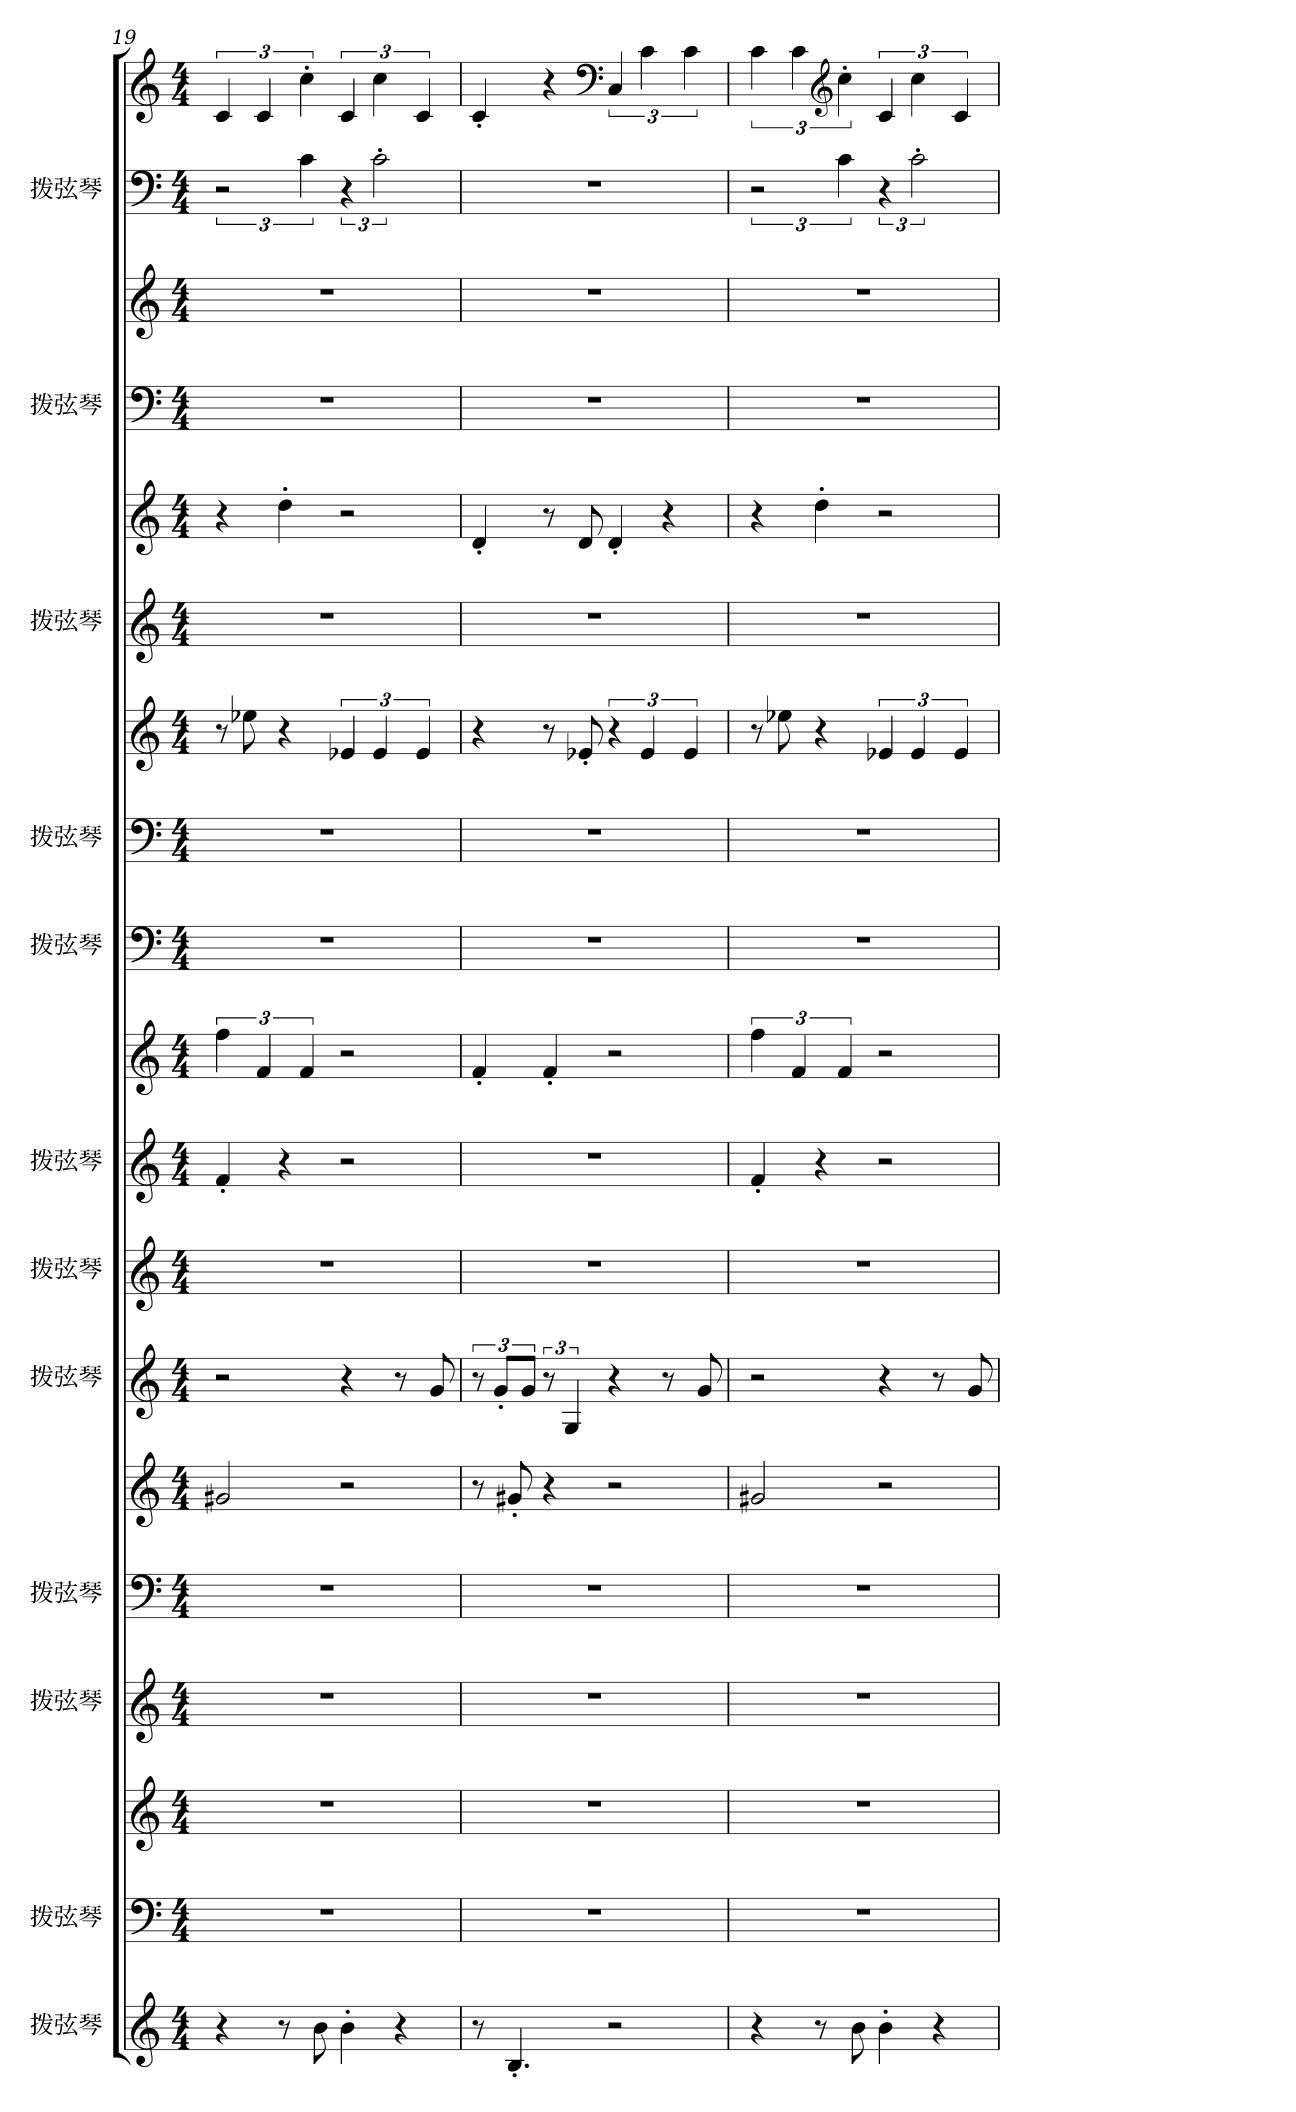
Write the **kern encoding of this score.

**kern	**kern	**kern	**kern	**kern	**kern	**kern	**kern	**kern	**kern	**kern	**kern	**kern	**kern	**kern	**kern	**kern	**kern	**kern
*part12	*part11	*part11	*part10	*part9	*part9	*part8	*part7	*part6	*part6	*part5	*part4	*part4	*part3	*part3	*part2	*part2	*part1	*part1
*staff19	*staff18	*staff17	*staff16	*staff15	*staff14	*staff13	*staff12	*staff11	*staff10	*staff9	*staff8	*staff7	*staff6	*staff5	*staff4	*staff3	*staff2	*staff1
*I"拨弦琴	*I"拨弦琴	*	*I"拨弦琴	*I"拨弦琴	*	*I"拨弦琴	*I"拨弦琴	*I"拨弦琴	*	*I"拨弦琴	*I"拨弦琴	*	*I"拨弦琴	*	*I"拨弦琴	*	*I"拨弦琴	*
!!LO:PB:g=z
*clefG2	*clefF4	*clefG2	*clefG2	*clefF4	*clefG2	*clefG2	*clefG2	*clefG2	*clefG2	*clefF4	*clefF4	*clefG2	*clefG2	*clefG2	*clefF4	*clefG2	*clefF4	*clefG2
*k[]	*k[]	*k[]	*k[]	*k[]	*k[]	*k[]	*k[]	*k[]	*k[]	*k[]	*k[]	*k[]	*k[]	*k[]	*k[]	*k[]	*k[]	*k[]
*M4/4	*M4/4	*M4/4	*M4/4	*M4/4	*M4/4	*M4/4	*M4/4	*M4/4	*M4/4	*M4/4	*M4/4	*M4/4	*M4/4	*M4/4	*M4/4	*M4/4	*M4/4	*M4/4
=19	=19	=19	=19	=19	=19	=19	=19	=19	=19	=19	=19	=19	=19	=19	=19	=19	=19	=19
4r	1r	1r	1r	1r	2g#X/	2r	1r	4f'/	6ff\	1r	1r	8r	1r	4r	1r	1r	3r	6c/
.	.	.	.	.	.	.	.	.	.	.	.	8ee-X\	.	.	.	.	.	.
.	.	.	.	.	.	.	.	.	6f/	.	.	.	.	.	.	.	.	6c/
8r	.	.	.	.	.	.	.	4r	.	.	.	4r	.	4dd'\	.	.	.	.
.	.	.	.	.	.	.	.	.	6f/	.	.	.	.	.	.	.	6c\	6cc'\
8b\	.	.	.	.	.	.	.	.	.	.	.	.	.	.	.	.	.	.
4b'\	.	.	.	.	2r	4r	.	2r	2r	.	.	6e-X/	.	2r	.	.	6r	6c/
.	.	.	.	.	.	.	.	.	.	.	.	6e-/	.	.	.	.	3c'\	6cc\
4r	.	.	.	.	.	8r	.	.	.	.	.	.	.	.	.	.	.	.
.	.	.	.	.	.	.	.	.	.	.	.	6e-/	.	.	.	.	.	6c/
.	.	.	.	.	.	8g/	.	.	.	.	.	.	.	.	.	.	.	.
=20	=20	=20	=20	=20	=20	=20	=20	=20	=20	=20	=20	=20	=20	=20	=20	=20	=20	=20
8r	1r	1r	1r	1r	8r	12r	1r	1r	4f'/	1r	1r	4r	1r	4d'/	1r	1r	1r	4c'/
.	.	.	.	.	.	12g'/L	.	.	.	.	.	.	.	.	.	.	.	.
4.B'/	.	.	.	.	8g#X'/	.	.	.	.	.	.	.	.	.	.	.	.	.
.	.	.	.	.	.	12g/J	.	.	.	.	.	.	.	.	.	.	.	.
.	.	.	.	.	4r	12r	.	.	4f'/	.	.	8r	.	8r	.	.	.	4r
.	.	.	.	.	.	6G/	.	.	.	.	.	.	.	.	.	.	.	.
.	.	.	.	.	.	.	.	.	.	.	.	8e-X'/	.	8d/	.	.	.	.
*	*	*	*	*	*	*	*	*	*	*	*	*	*	*	*	*	*	*clefF4
2r	.	.	.	.	2r	4r	.	.	2r	.	.	6r	.	4d'/	.	.	.	6C/
.	.	.	.	.	.	.	.	.	.	.	.	6e-/	.	.	.	.	.	6c\
.	.	.	.	.	.	8r	.	.	.	.	.	.	.	4r	.	.	.	.
.	.	.	.	.	.	.	.	.	.	.	.	6e-/	.	.	.	.	.	6c\
.	.	.	.	.	.	8g/	.	.	.	.	.	.	.	.	.	.	.	.
=21	=21	=21	=21	=21	=21	=21	=21	=21	=21	=21	=21	=21	=21	=21	=21	=21	=21	=21
4r	1r	1r	1r	1r	2g#X/	2r	1r	4f'/	6ff\	1r	1r	8r	1r	4r	1r	1r	3r	6c\
.	.	.	.	.	.	.	.	.	.	.	.	8ee-X\	.	.	.	.	.	.
.	.	.	.	.	.	.	.	.	6f/	.	.	.	.	.	.	.	.	6c\
8r	.	.	.	.	.	.	.	4r	.	.	.	4r	.	4dd'\	.	.	.	.
*	*	*	*	*	*	*	*	*	*	*	*	*	*	*	*	*	*	*clefG2
.	.	.	.	.	.	.	.	.	6f/	.	.	.	.	.	.	.	6c\	6cc'\
8b\	.	.	.	.	.	.	.	.	.	.	.	.	.	.	.	.	.	.
4b'\	.	.	.	.	2r	4r	.	2r	2r	.	.	6e-X/	.	2r	.	.	6r	6c/
.	.	.	.	.	.	.	.	.	.	.	.	6e-/	.	.	.	.	3c'\	6cc\
4r	.	.	.	.	.	8r	.	.	.	.	.	.	.	.	.	.	.	.
.	.	.	.	.	.	.	.	.	.	.	.	6e-/	.	.	.	.	.	6c/
.	.	.	.	.	.	8g/	.	.	.	.	.	.	.	.	.	.	.	.
=	=	=	=	=	=	=	=	=	=	=	=	=	=	=	=	=	=	=
*-	*-	*-	*-	*-	*-	*-	*-	*-	*-	*-	*-	*-	*-	*-	*-	*-	*-	*-
